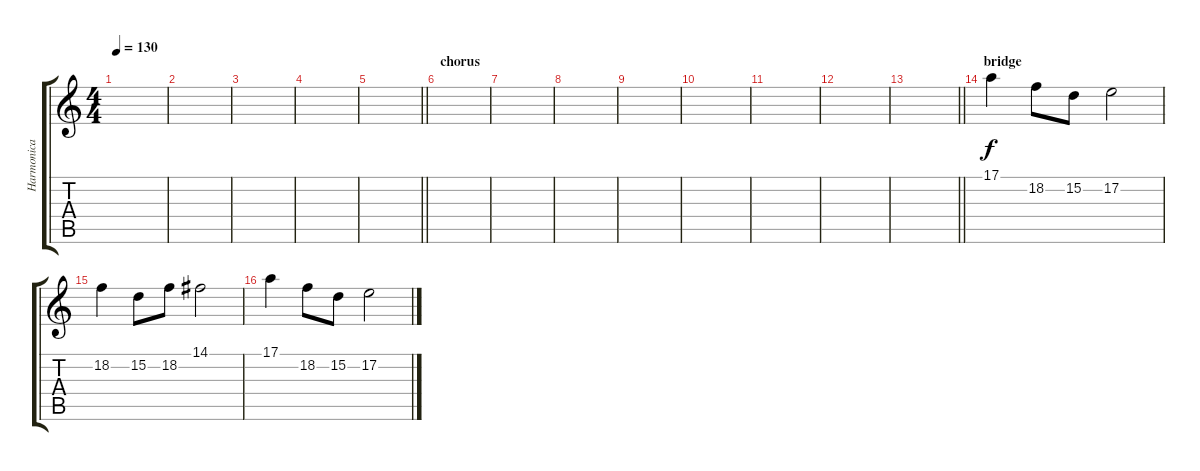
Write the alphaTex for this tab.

\track ("Harmonica" "Harmonica") {instrument harmonica}
\staff {score tabs}
\tuning (E4 B3 G3 D3 A2 E2) {hide}
\ts (4 4)
\tempo 130
\clef g2
\ks c
|
|
|
|
\barLineRight lightlight
|
\section ("" "chorus")
|
|
|
|
|
|
|
\barLineRight lightlight
|
\section ("" "bridge")
17.1.4 18.2.8 15.2.8 17.2.2 |
18.2.4 15.2.8 18.2.8 14.1.2 |
17.1.4 18.2.8 15.2.8 17.2.2
